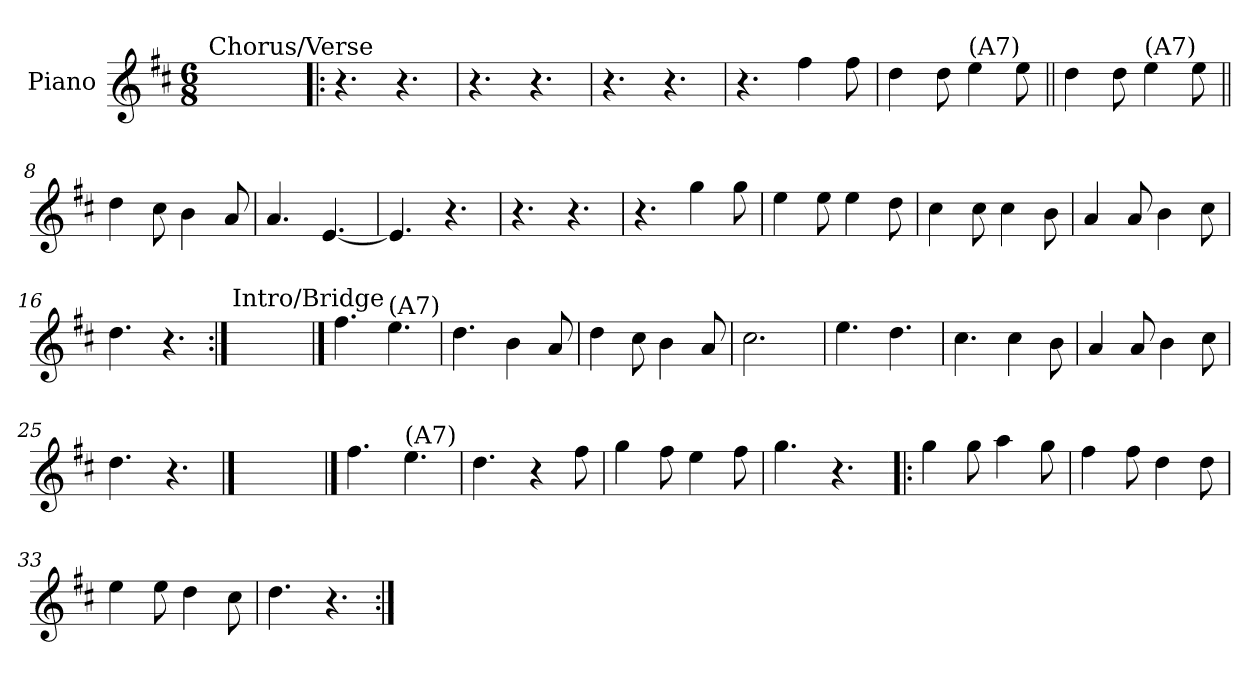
**kern
*part1
*staff1
*I"Piano
*I'Pno
*clefG2
*k[f#c#]
*D:
*M6/8
=1
!LO:TX:a:t=Chorus/Verse
2.ryy
=2!|:
4.r
4.r
=3
4.r
4.r
=4
4.r
4.r
=5
4.r
4ff#\
8ff#\
=6
4dd\
8dd\
!LO:TX:a:t=(A7)
4ee\
8ee\
=7||
4dd\
8dd\
!LO:TX:a:t=(A7)
4ee\
8ee\
=8||
4dd\
8cc#\
4b\
8a/
=9
4.a/
[4.e/
=10
4.e/]
4.r
!!LO:LB:g=z
=11
4.r
4.r
=12
4.r
4gg\
8gg\
=13
4ee\
8ee\
4ee\
8dd\
=14
4cc#\
8cc#\
4cc#\
8b\
=15
4a/
8a/
4b\
8cc#\
=16
4.dd\
4.r
=17:|!
!LO:TX:a:t=Intro/Bridge
2.ryy
==18
4.ff#\
!LO:TX:a:t=(A7)
4.ee\
=19
4.dd\
4b\
8a/
=20
4dd\
8cc#\
4b\
8a/
!!LO:LB:g=z
=21
2.cc#\
=22
4.ee\
4.dd\
=23
4.cc#\
4cc#\
8b\
=24
4a/
8a/
4b\
8cc#\
=25
4.dd\
4.r
==26
2.ryy
==27
4.ff#\
!LO:TX:a:t=(A7)
4.ee\
=28
4.dd\
4r
8ff#\
=29
4gg\
8ff#\
4ee\
8ff#\
=30
4.gg\
4.r
!!LO:LB:g=z
=31!|:
4gg\
8gg\
4aa\
8gg\
=32
4ff#\
8ff#\
4dd\
8dd\
=33
4ee\
8ee\
4dd\
8cc#\
=34
4.dd\
4.r
=:|!
*-
